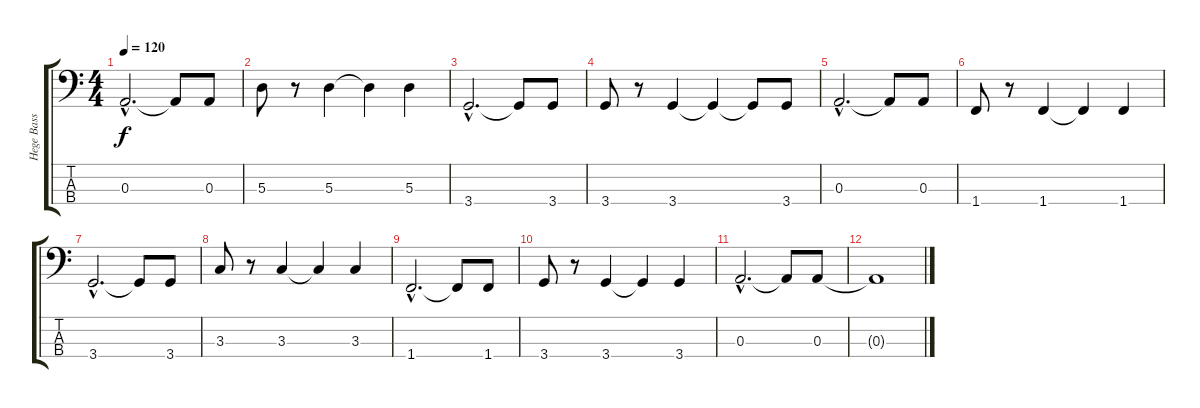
\track ("Hege Bass" "Hege Bass") {instrument electricbassfinger}
\staff {score tabs}
\tuning (G2 D2 A1 E1) {hide}
\ts (4 4)
\tempo 120
\clef f4
\ks c
0.3{hac}.2{d dy f} 0.3{t}.8 0.3.8 |
5.3.8 r.8 5.3.4 5.3{t}.4 5.3.4 |
3.4{hac}.2{d} 3.4{t}.8 3.4.8 |
3.4.8 r.8 3.4.4 3.4{t}.4 3.4{t}.8 3.4.8 |
0.3{hac}.2{d} 0.3{t}.8 0.3.8 |
1.4.8 r.8 1.4.4 1.4{t}.4 1.4.4 |
3.4{hac}.2{d} 3.4{t}.8 3.4.8 |
3.3.8 r.8 3.3.4 3.3{t}.4 3.3.4 |
1.4{hac}.2{d} 1.4{t}.8 1.4.8 |
3.4.8 r.8 3.4.4 3.4{t}.4 3.4.4 |
0.3{hac}.2{d} 0.3{t}.8 0.3.8 |
0.3{t}.1
